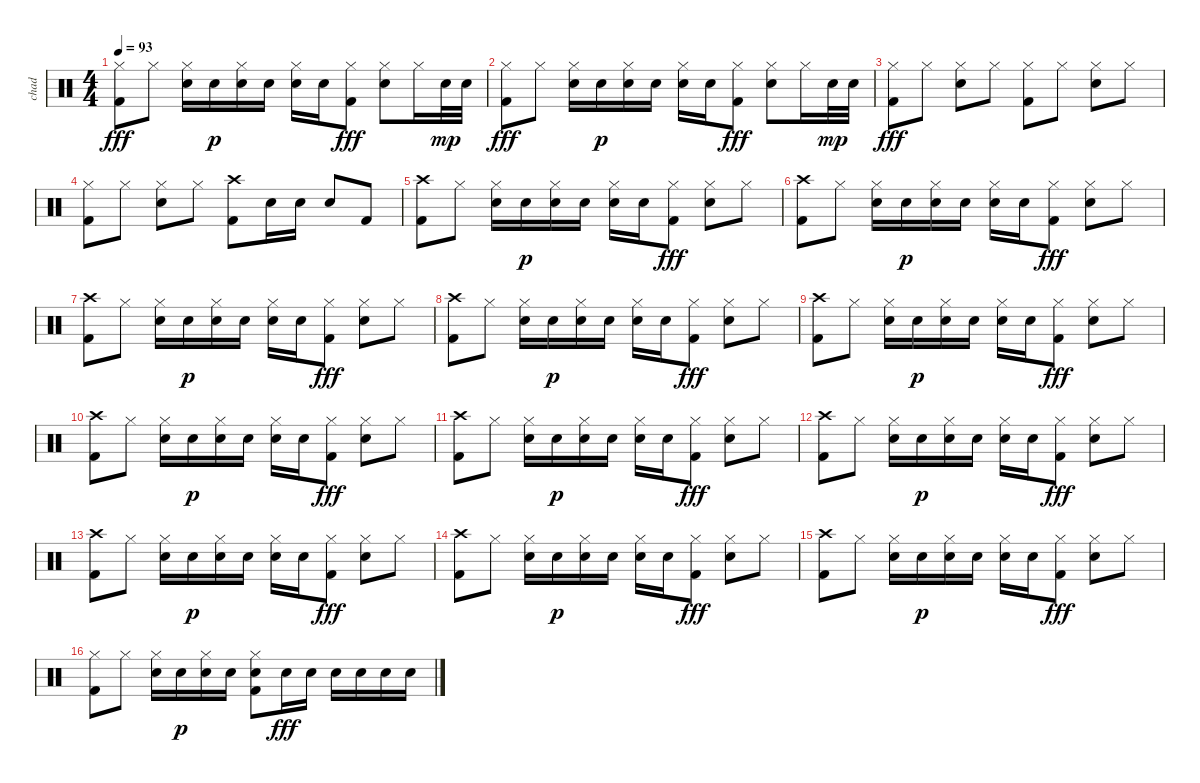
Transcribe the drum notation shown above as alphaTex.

\track ("chad" "chad") {instrument percussion}
\staff {score}
\articulation defaults
\ts (4 4)
\tempo 93
\clef neutral
\ks c
("Hi-Hat (closed)" "Kick (hit) 2").8{dy fff} "Hi-Hat (closed)".8 ("Hi-Hat (closed)" "Electric Snare (hit)").16 "Electric Snare (hit)".16{dy p} ("Hi-Hat (closed)" "Electric Snare (hit)").16 "Electric Snare (hit)".16 ("Hi-Hat (closed)" "Electric Snare (hit)").16 "Electric Snare (hit)".16 ("Hi-Hat (closed)" "Kick (hit) 2").8{dy fff} ("Hi-Hat (closed)" "Electric Snare (hit)").8 "Hi-Hat (closed)".16 "Electric Snare (hit)".32{dy mp} "Electric Snare (hit)".32 |
("Hi-Hat (closed)" "Kick (hit) 2").8{dy fff} "Hi-Hat (closed)".8 ("Hi-Hat (closed)" "Electric Snare (hit)").16 "Electric Snare (hit)".16{dy p} ("Hi-Hat (closed)" "Electric Snare (hit)").16 "Electric Snare (hit)".16 ("Hi-Hat (closed)" "Electric Snare (hit)").16 "Electric Snare (hit)".16 ("Hi-Hat (closed)" "Kick (hit) 2").8{dy fff} ("Hi-Hat (closed)" "Electric Snare (hit)").8 "Hi-Hat (closed)".16 "Electric Snare (hit)".32{dy mp} "Electric Snare (hit)".32 |
("Hi-Hat (closed)" "Kick (hit) 2").8{dy fff} "Hi-Hat (closed)".8 ("Hi-Hat (closed)" "Electric Snare (hit)").8 "Hi-Hat (closed)".8 ("Hi-Hat (closed)" "Kick (hit) 2").8 "Hi-Hat (closed)".8 ("Hi-Hat (closed)" "Electric Snare (hit)").8 "Hi-Hat (closed)".8 |
("Hi-Hat (closed)" "Kick (hit) 2").8 "Hi-Hat (closed)".8 ("Hi-Hat (closed)" "Electric Snare (hit)").8 "Hi-Hat (closed)".8 ("Crash high (hit)" "Kick (hit) 2").8 "Electric Snare (hit)".16 "Electric Snare (hit)".16 "Electric Snare (hit)".8 "Kick (hit) 2".8 |
("Crash high (hit)" "Kick (hit) 2").8 "Hi-Hat (closed)".8 ("Hi-Hat (closed)" "Electric Snare (hit)").16 "Electric Snare (hit)".16{dy p} ("Hi-Hat (closed)" "Electric Snare (hit)").16 "Electric Snare (hit)".16 ("Hi-Hat (closed)" "Electric Snare (hit)").16 "Electric Snare (hit)".16 ("Hi-Hat (closed)" "Kick (hit) 2").8{dy fff} ("Hi-Hat (closed)" "Electric Snare (hit)").8 "Hi-Hat (closed)".8 |
("Crash high (hit)" "Kick (hit) 2").8 "Hi-Hat (closed)".8 ("Hi-Hat (closed)" "Electric Snare (hit)").16 "Electric Snare (hit)".16{dy p} ("Hi-Hat (closed)" "Electric Snare (hit)").16 "Electric Snare (hit)".16 ("Hi-Hat (closed)" "Electric Snare (hit)").16 "Electric Snare (hit)".16 ("Hi-Hat (closed)" "Kick (hit) 2").8{dy fff} ("Hi-Hat (closed)" "Electric Snare (hit)").8 "Hi-Hat (closed)".8 |
("Crash high (hit)" "Kick (hit) 2").8 "Hi-Hat (closed)".8 ("Hi-Hat (closed)" "Electric Snare (hit)").16 "Electric Snare (hit)".16{dy p} ("Hi-Hat (closed)" "Electric Snare (hit)").16 "Electric Snare (hit)".16 ("Hi-Hat (closed)" "Electric Snare (hit)").16 "Electric Snare (hit)".16 ("Hi-Hat (closed)" "Kick (hit) 2").8{dy fff} ("Hi-Hat (closed)" "Electric Snare (hit)").8 "Hi-Hat (closed)".8 |
("Crash high (hit)" "Kick (hit) 2").8 "Hi-Hat (closed)".8 ("Hi-Hat (closed)" "Electric Snare (hit)").16 "Electric Snare (hit)".16{dy p} ("Hi-Hat (closed)" "Electric Snare (hit)").16 "Electric Snare (hit)".16 ("Hi-Hat (closed)" "Electric Snare (hit)").16 "Electric Snare (hit)".16 ("Hi-Hat (closed)" "Kick (hit) 2").8{dy fff} ("Hi-Hat (closed)" "Electric Snare (hit)").8 "Hi-Hat (closed)".8 |
("Crash high (hit)" "Kick (hit) 2").8 "Hi-Hat (closed)".8 ("Hi-Hat (closed)" "Electric Snare (hit)").16 "Electric Snare (hit)".16{dy p} ("Hi-Hat (closed)" "Electric Snare (hit)").16 "Electric Snare (hit)".16 ("Hi-Hat (closed)" "Electric Snare (hit)").16 "Electric Snare (hit)".16 ("Hi-Hat (closed)" "Kick (hit) 2").8{dy fff} ("Hi-Hat (closed)" "Electric Snare (hit)").8 "Hi-Hat (closed)".8 |
("Crash high (hit)" "Kick (hit) 2").8 "Hi-Hat (closed)".8 ("Hi-Hat (closed)" "Electric Snare (hit)").16 "Electric Snare (hit)".16{dy p} ("Hi-Hat (closed)" "Electric Snare (hit)").16 "Electric Snare (hit)".16 ("Hi-Hat (closed)" "Electric Snare (hit)").16 "Electric Snare (hit)".16 ("Hi-Hat (closed)" "Kick (hit) 2").8{dy fff} ("Hi-Hat (closed)" "Electric Snare (hit)").8 "Hi-Hat (closed)".8 |
("Crash high (hit)" "Kick (hit) 2").8 "Hi-Hat (closed)".8 ("Hi-Hat (closed)" "Electric Snare (hit)").16 "Electric Snare (hit)".16{dy p} ("Hi-Hat (closed)" "Electric Snare (hit)").16 "Electric Snare (hit)".16 ("Hi-Hat (closed)" "Electric Snare (hit)").16 "Electric Snare (hit)".16 ("Hi-Hat (closed)" "Kick (hit) 2").8{dy fff} ("Hi-Hat (closed)" "Electric Snare (hit)").8 "Hi-Hat (closed)".8 |
("Crash high (hit)" "Kick (hit) 2").8 "Hi-Hat (closed)".8 ("Hi-Hat (closed)" "Electric Snare (hit)").16 "Electric Snare (hit)".16{dy p} ("Hi-Hat (closed)" "Electric Snare (hit)").16 "Electric Snare (hit)".16 ("Hi-Hat (closed)" "Electric Snare (hit)").16 "Electric Snare (hit)".16 ("Hi-Hat (closed)" "Kick (hit) 2").8{dy fff} ("Hi-Hat (closed)" "Electric Snare (hit)").8 "Hi-Hat (closed)".8 |
("Crash high (hit)" "Kick (hit) 2").8 "Hi-Hat (closed)".8 ("Hi-Hat (closed)" "Electric Snare (hit)").16 "Electric Snare (hit)".16{dy p} ("Hi-Hat (closed)" "Electric Snare (hit)").16 "Electric Snare (hit)".16 ("Hi-Hat (closed)" "Electric Snare (hit)").16 "Electric Snare (hit)".16 ("Hi-Hat (closed)" "Kick (hit) 2").8{dy fff} ("Hi-Hat (closed)" "Electric Snare (hit)").8 "Hi-Hat (closed)".8 |
("Crash high (hit)" "Kick (hit) 2").8 "Hi-Hat (closed)".8 ("Hi-Hat (closed)" "Electric Snare (hit)").16 "Electric Snare (hit)".16{dy p} ("Hi-Hat (closed)" "Electric Snare (hit)").16 "Electric Snare (hit)".16 ("Hi-Hat (closed)" "Electric Snare (hit)").16 "Electric Snare (hit)".16 ("Hi-Hat (closed)" "Kick (hit) 2").8{dy fff} ("Hi-Hat (closed)" "Electric Snare (hit)").8 "Hi-Hat (closed)".8 |
("Crash high (hit)" "Kick (hit) 2").8 "Hi-Hat (closed)".8 ("Hi-Hat (closed)" "Electric Snare (hit)").16 "Electric Snare (hit)".16{dy p} ("Hi-Hat (closed)" "Electric Snare (hit)").16 "Electric Snare (hit)".16 ("Hi-Hat (closed)" "Electric Snare (hit)").16 "Electric Snare (hit)".16 ("Hi-Hat (closed)" "Kick (hit) 2").8{dy fff} ("Hi-Hat (closed)" "Electric Snare (hit)").8 "Hi-Hat (closed)".8 |
("Hi-Hat (closed)" "Kick (hit) 2").8 "Hi-Hat (closed)".8 ("Hi-Hat (closed)" "Electric Snare (hit)").16 "Electric Snare (hit)".16{dy p} ("Hi-Hat (closed)" "Electric Snare (hit)").16 "Electric Snare (hit)".16 ("Hi-Hat (closed)" "Electric Snare (hit)" "Kick (hit) 2").8 "Electric Snare (hit)".16{dy fff} "Electric Snare (hit)".16 "Electric Snare (hit)".16 "Electric Snare (hit)".16 "Electric Snare (hit)".16 "Electric Snare (hit)".16
